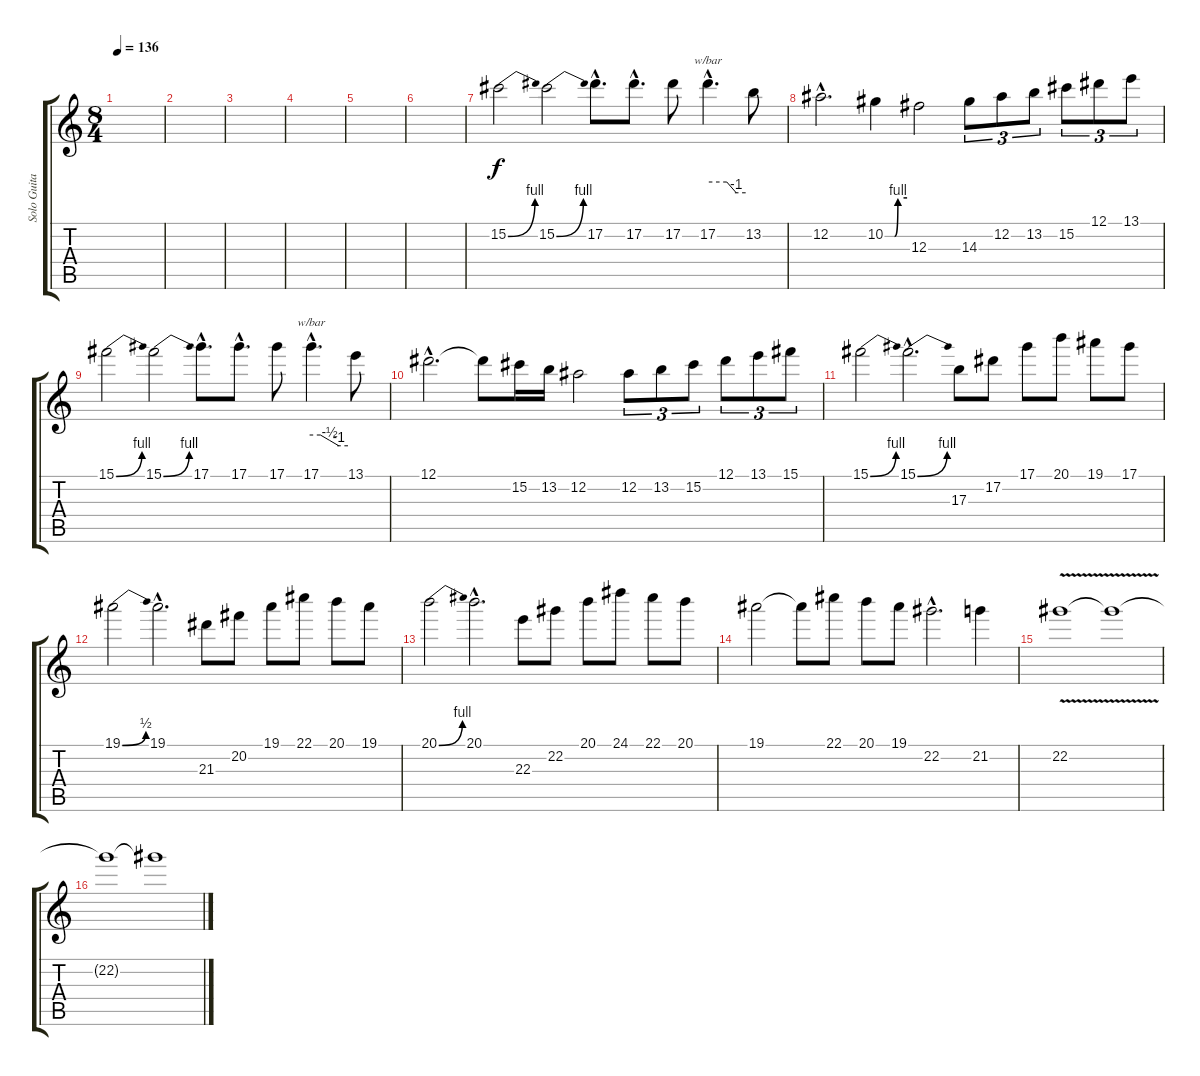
\track ("Solo Guitar" "Solo Guita") {instrument distortionguitar}
\staff {score tabs}
\tuning (Eb4 Bb3 Gb3 Db3 Ab2 Eb2) {hide}
\ts (8 4)
\tempo 136
\clef g2
\ks c
|
|
|
|
|
|
15.2{be (bend 0 0 60 4)}.2 15.2{be (bend 0 0 60 4)}.2 17.2{hac}.8{d} 17.2{hac}.8{d} 17.2.8 17.2{hac}.4{d tbe (custom default 0 0 30 0 45 -4 60 -4)} 13.2.8 |
12.2{hac}.2{d} 10.2{be (custom 0 0 26 0 35 4 60 4)}.4 12.3.2 14.3.8{tu (3 2)} 12.2.8{tu (3 2)} 13.2.8{tu (3 2)} 15.2.8{tu (3 2)} 12.1.8{tu (3 2)} 13.1.8{tu (3 2)} |
15.1{be (bend 0 0 60 4)}.2 15.1{be (bend 0 0 60 4)}.2 17.1{hac}.8{d} 17.1{hac}.8{d} 17.1.8 17.1{hac}.4{d tbe (custom default 0 0 15 0 30 -2 45 -4 60 -4)} 13.1.8 |
12.1{hac}.2{d} 12.1{t}.8 15.2.16 13.2.16 12.2.2 12.2.8{tu (3 2)} 13.2.8{tu (3 2)} 15.2.8{tu (3 2)} 12.1.8{tu (3 2)} 13.1.8{tu (3 2)} 15.1.8{tu (3 2)} |
15.1{be (bend 0 0 60 4)}.2 15.1{be (bend 0 0 60 4) hac}.2{d} 17.3.8 17.2.8 17.1.8 20.1.8 19.1.8 17.1.8 |
19.1{be (bend 0 0 60 2)}.2 19.1{hac}.2{d} 21.3.8 20.2.8 19.1.8 22.1.8 20.1.8 19.1.8 |
20.1{be (bend 0 0 60 4)}.2 20.1{hac}.2{d} 22.3.8 22.2.8 20.1.8 24.1.8 22.1.8 20.1.8 |
19.1.2 19.1{t}.8 22.1.8 20.1.8 19.1.8 22.2{hac}.2{d} 21.2.4 |
22.2{v}.1 22.2{t}.1 |
22.2{t}.1 22.2{t}.1
